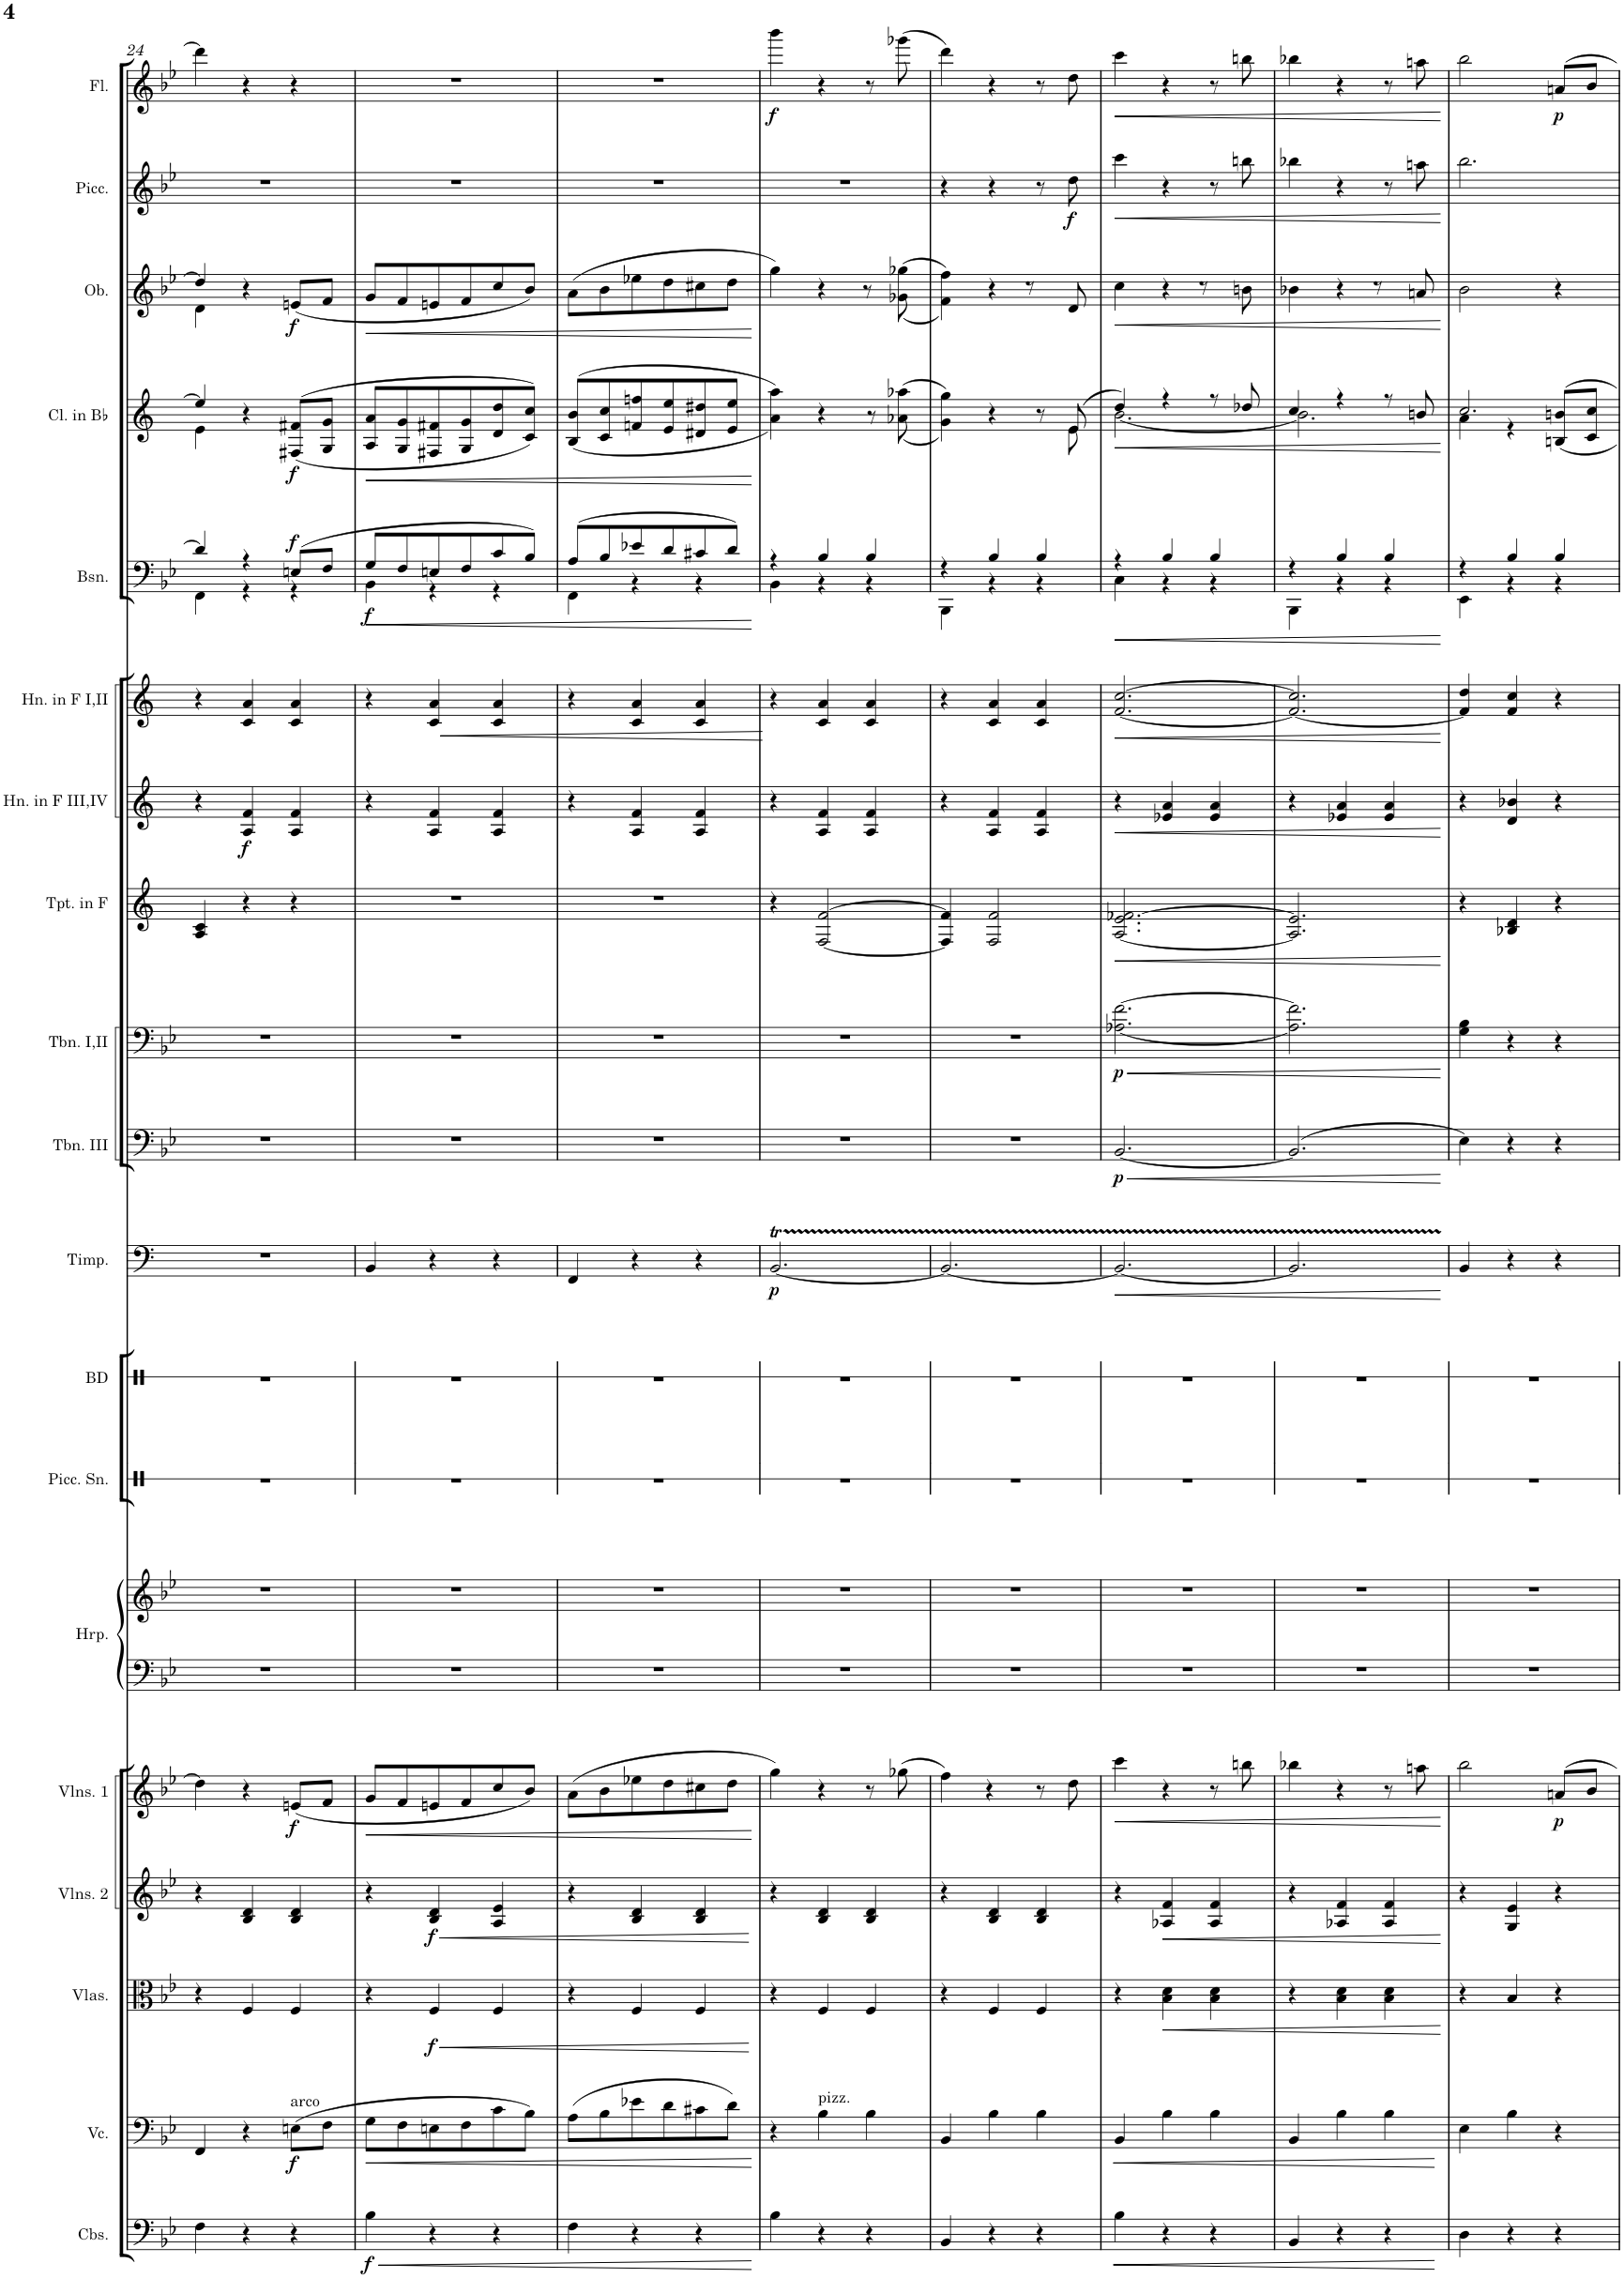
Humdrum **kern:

**kern	**dynam	**kern	**dynam	**kern	**dynam	**kern	**dynam	**kern	**dynam	**kern	**kern	**kern	**kern	**kern	**dynam	**kern	**dynam	**kern	**dynam	**kern	**dynam	**kern	**dynam	**kern	**dynam	**kern	**dynam	**kern	**dynam	**kern	**dynam	**kern	**dynam	**kern	**dynam
*part19	*part19	*part18	*part18	*part17	*part17	*part16	*part16	*part15	*part15	*part14	*part14	*part13	*part12	*part11	*part11	*part10	*part10	*part9	*part9	*part8	*part8	*part7	*part7	*part6	*part6	*part5	*part5	*part4	*part4	*part3	*part3	*part2	*part2	*part1	*part1
*staff20	*staff20	*staff19	*staff19	*staff18	*staff18	*staff17	*staff17	*staff16	*staff16	*staff15	*staff14	*staff13	*staff12	*staff11	*staff11	*staff10	*staff10	*staff9	*staff9	*staff8	*staff8	*staff7	*staff7	*staff6	*staff6	*staff5	*staff5	*staff4	*staff4	*staff3	*staff3	*staff2	*staff2	*staff1	*staff1
*I"Contrabasses	*	*I"Violoncello	*	*I"Violas	*	*I"Violins 2	*	*I"Violins 1	*	*I"Harp	*	*I"Piccolo Snare	*I"Bass Drum	*I"Timpani	*	*I"Trombone III	*	*I"Trombone I,II	*	*I"Trumpet in F	*	*I"Horn in F III, IV	*	*I"Horn in F I, II	*	*I"Bassoon	*	*I"Clarinet in Bb	*	*I"Oboe	*	*I"Piccolo	*	*I"Flute	*
*I'Cbs.	*	*I'Vc.	*	*I'Vlas.	*	*I'Vlns. 2	*	*I'Vlns. 1	*	*I'Hrp.	*	*I'Picc. Sn.	*I'BD	*I'Timp.	*	*I'Tbn. III	*	*I'Tbn. I,II	*	*I'Tpt. in F	*	*I'Hn. in F III,IV	*	*I'Hn. in F I,II	*	*I'Bsn.	*	*I'Cl. in Bb	*	*I'Ob.	*	*I'Picc.	*	*I'Fl.	*
!!LO:PB:g=z
*clefF4	*	*clefF4	*	*clefC3	*	*clefG2	*	*clefG2	*	*clefF4	*clefG2	*clefX	*clefX	*clefF4	*	*clefF4	*	*clefF4	*	*clefG2	*	*clefG2	*	*clefG2	*	*clefF4	*	*clefG2	*	*clefG2	*	*clefG2	*	*clefG2	*
*Trd7c12	*	*	*	*	*	*	*	*	*	*	*	*	*	*	*	*	*	*	*	*Trd-3c-5	*	*Trd4c7	*	*Trd4c7	*	*	*	*Trd1c2	*	*	*	*Trd-7c-12	*	*	*
*k[b-e-]	*	*k[b-e-]	*	*k[b-e-]	*	*k[b-e-]	*	*k[b-e-]	*	*k[b-e-]	*k[b-e-]	*k[]	*k[]	*k[]	*	*k[b-e-]	*	*k[b-e-]	*	*k[]	*	*k[]	*	*k[]	*	*k[b-e-]	*	*k[]	*	*k[b-e-]	*	*k[b-e-]	*	*k[b-e-]	*
*M3/4	*	*M3/4	*	*M3/4	*	*M3/4	*	*M3/4	*	*M3/4	*M3/4	*M3/4	*M3/4	*M3/4	*	*M3/4	*	*M3/4	*	*M3/4	*	*M3/4	*	*M3/4	*	*M3/4	*	*M3/4	*	*M3/4	*	*M3/4	*	*M3/4	*
=24	=24	=24	=24	=24	=24	=24	=24	=24	=24	=24	=24	=24	=24	=24	=24	=24	=24	=24	=24	=24	=24	=24	=24	=24	=24	=24	=24	=24	=24	=24	=24	=24	=24	=24	=24
*	*	*	*	*	*	*	*	*	*	*	*	*	*	*	*	*	*	*	*	*	*	*	*	*	*	*^	*	*^	*	*^	*	*	*	*	*
4F\	.	4FF/	.	4r	.	4r	.	4dd\]	.	2.r	2.r	2.r	2.r	2.r	.	2.r	.	2.r	.	4A/ 4c/	.	4r	.	4r	.	4d/]	4FF\	.	4e\	4ee/]	.	4d\	4dd/]	.	2.r	.	4ddd\]	.
!	!	!	!	!	!	!	!	!	!	!	!	!	!	!	!	!	!	!	!	!	!	!	!LO:DY:b	!	!	!	!	!	!	!	!	!	!	!	!	!	!	!
4r	.	4r	.	4F/	.	4B-/ 4d/	.	4r	.	.	.	.	.	.	.	.	.	.	.	4r	.	4A/ 4f/	f	4c/ 4a/	.	4r	4r	.	4r	2ryy	.	4r	2ryy	.	.	.	4r	.
!	!	!LO:TX:a:t=arco	!	!	!	!	!	!	!	!	!	!	!	!	!	!	!	!	!	!	!	!	!	!	!	!	!	!	!	!	!	!	!	!	!	!	!	!
!	!	!	!LO:DY:b	!	!	!	!	!	!LO:DY:b	!	!	!	!	!	!	!	!	!	!	!	!	!	!	!	!	!	!	!LO:DY:a	!	!	!LO:DY:b	!	!	!LO:DY:b	!	!	!	!
4r	.	(8En\L	f	4F/	.	4B-/ 4d/	.	(8en/L	f	.	.	.	.	.	.	.	.	.	.	4r	.	4A/ 4f/	.	4c/ 4a/	.	(>8En/L	4r	f	(>(8F#X/ 8f#X/L	.	f	(<8en/L	.	f	.	.	4r	.
.	.	8F\J	.	.	.	.	.	8f/J	.	.	.	.	.	.	.	.	.	.	.	.	.	.	.	.	.	8F/J	.	.	8G/ 8g/J	.	.	8f/J	.	.	.	.	.	.
*	*	*	*	*	*	*	*	*	*	*	*	*	*	*	*	*	*	*	*	*	*	*	*	*	*	*	*	*	*v	*v	*	*	*	*	*	*	*	*
*	*	*	*	*	*	*	*	*	*	*	*	*	*	*	*	*	*	*	*	*	*	*	*	*	*	*	*	*	*	*	*v	*v	*	*	*	*	*
=25	=25	=25	=25	=25	=25	=25	=25	=25	=25	=25	=25	=25	=25	=25	=25	=25	=25	=25	=25	=25	=25	=25	=25	=25	=25	=25	=25	=25	=25	=25	=25	=25	=25	=25	=25	=25
!	!LO:HP:b	!	!LO:HP:b	!	!	!	!	!	!LO:HP:b	!	!	!	!	!	!	!	!	!	!	!	!	!	!	!	!	!	!	!LO:HP:b	!	!LO:HP:b	!	!LO:HP:b	!	!	!	!
!	!LO:DY:n=1:b	!	!	!	!	!	!	!	!	!	!	!	!	!	!	!	!	!	!	!	!	!	!	!	!	!	!	!LO:DY:n=1:b	!	!	!	!	!	!	!	!
4B-\	< f	8G\L	<	4r	.	4r	.	8g/L	<	2.r	2.r	2.r	2.r	4BB/	.	2.r	.	2.r	.	2.r	.	4r	.	4r	.	8G/L	4BB-\	< f	8A/ 8a/L	<	8g/L	<	2.r	.	2.r	.
.	.	8F\	.	.	.	.	.	8f/	.	.	.	.	.	.	.	.	.	.	.	.	.	.	.	.	.	8F/	.	.	8G/ 8g/	.	8f/	.	.	.	.	.
!	!	!	!	!	!LO:HP:b	!	!LO:HP:b	!	!	!	!	!	!	!	!	!	!	!	!	!	!	!	!	!	!LO:HP:b	!	!	!	!	!	!	!	!	!	!	!
!	!	!	!	!	!LO:DY:n=1:b	!	!LO:DY:n=1:b	!	!	!	!	!	!	!	!	!	!	!	!	!	!	!	!	!	!	!	!	!	!	!	!	!	!	!	!	!
4r	.	8En\	.	4F/	< f	4B-/ 4d/	< f	8en/	.	.	.	.	.	4r	.	.	.	.	.	.	.	4A/ 4f/	.	4c/ 4a/	<	8En/	4r	.	8F#X/ 8f#X/	.	8en/	.	.	.	.	.
.	.	8F\	.	.	.	.	.	8f/	.	.	.	.	.	.	.	.	.	.	.	.	.	.	.	.	.	8F/	.	.	8G/ 8g/	.	8f/	.	.	.	.	.
4r	.	8c\	.	4F/	.	4A/ 4e-/	.	8cc/	.	.	.	.	.	4r	.	.	.	.	.	.	.	4A/ 4f/	.	4c/ 4a/	.	8c/	4r	.	8d/ 8dd/	.	8cc/	.	.	.	.	.
.	.	8B-\J)	.	.	.	.	.	8b-/J)	.	.	.	.	.	.	.	.	.	.	.	.	.	.	.	.	.	8B-/J)	.	.	8c/ 8cc/J))	.	8b-/J)	.	.	.	.	.
=26	=26	=26	=26	=26	=26	=26	=26	=26	=26	=26	=26	=26	=26	=26	=26	=26	=26	=26	=26	=26	=26	=26	=26	=26	=26	=26	=26	=26	=26	=26	=26	=26	=26	=26	=26	=26
4F\	.	(8A\L	.	4r	.	4r	.	(8a\L	.	2.r	2.r	2.r	2.r	4FF/	.	2.r	.	2.r	.	2.r	.	4r	.	4r	.	(8A/L	4FF\	.	((<8B/ 8b/L	.	(8a\L	.	2.r	.	2.r	.
.	.	8B-\	.	.	.	.	.	8b-\	.	.	.	.	.	.	.	.	.	.	.	.	.	.	.	.	.	8B-/	.	.	8c/ 8cc/	.	8b-\	.	.	.	.	.
4r	.	8e-X\	.	4F/	.	4B-/ 4d/	.	8ee-X\	.	.	.	.	.	4r	.	.	.	.	.	.	.	4A/ 4f/	.	4c/ 4a/	.	8e-X/	4r	.	8fn/ 8ffn/	.	8ee-X\	.	.	.	.	.
.	.	8d\	.	.	.	.	.	8dd\	.	.	.	.	.	.	.	.	.	.	.	.	.	.	.	.	.	8d/	.	.	8e/ 8ee/	.	8dd\	.	.	.	.	.
4r	.	8c#X\	.	4F/	.	4B-/ 4d/	.	8cc#X\	.	.	.	.	.	4r	.	.	.	.	.	.	.	4A/ 4f/	.	4c/ 4a/	.	8c#X/	4r	.	8d#X/ 8dd#X/	.	8cc#X\	.	.	.	.	.
.	.	8d\J)	.	.	.	.	.	8dd\J	.	.	.	.	.	.	.	.	.	.	.	.	.	.	.	.	.	8d/J)	.	.	8e/ 8ee/J	.	8dd\J	.	.	.	.	.
*	*	*	*	*	*	*	*	*	*	*	*	*	*	*	*	*	*	*	*	*	*	*	*	*	*	*v	*v	*	*	*	*	*	*	*	*	*
.	[	.	[	.	[	.	[	.	[	.	.	.	.	.	.	.	.	.	.	.	.	.	.	.	[	.	[	.	[	.	[	.	.	.	.
=27	=27	=27	=27	=27	=27	=27	=27	=27	=27	=27	=27	=27	=27	=27	=27	=27	=27	=27	=27	=27	=27	=27	=27	=27	=27	=27	=27	=27	=27	=27	=27	=27	=27	=27	=27
*	*	*	*	*	*	*	*	*	*	*	*	*	*	*	*	*	*	*	*	*	*	*	*	*	*	*^	*	*	*	*	*	*	*	*	*
!	!	!	!	!	!	!	!	!	!	!	!	!	!	!	!LO:DY:b	!	!	!	!	!	!	!	!	!	!	!	!	!	!	!	!	!	!	!	!	!LO:DY:b
4B-\	.	4r	.	4r	.	4r	.	4gg\)	.	2.r	2.r	2.r	2.r	[2.BBt/	p	2.r	.	2.r	.	4r	.	4r	.	4r	.	4r	4BB-\	.	4a\ 4aa\))	.	4gg\)	.	2.r	.	4bbb-\	f
!	!	!LO:TX:a:t=pizz.	!	!	!	!	!	!	!	!	!	!	!	!	!	!	!	!	!	!	!	!	!	!	!	!	!	!	!	!	!	!	!	!	!	!
4r	.	4B-\	.	4F/	.	4B-/ 4d/	.	4r	.	.	.	.	.	.	.	.	.	.	.	[2F/ [2f/	.	4A/ 4f/	.	4c/ 4a/	.	4B-/	4r	.	4r	.	4r	.	.	.	4r	.
4r	.	4B-\	.	4F/	.	4B-/ 4d/	.	8r	.	.	.	.	.	.	.	.	.	.	.	.	.	4A/ 4f/	.	4c/ 4a/	.	4B-/	4r	.	8r	.	8r	.	.	.	8r	.
.	.	.	.	.	.	.	.	(8gg-X\	.	.	.	.	.	.	.	.	.	.	.	.	.	.	.	.	.	.	.	.	(<(>8a-X\ 8aa-X\	.	((<8g-X\ 8gg-X\	.	.	.	(8ggg-X\	.
=28	=28	=28	=28	=28	=28	=28	=28	=28	=28	=28	=28	=28	=28	=28	=28	=28	=28	=28	=28	=28	=28	=28	=28	=28	=28	=28	=28	=28	=28	=28	=28	=28	=28	=28	=28	=28
*	*	*	*	*	*	*	*	*	*	*	*	*	*	*	*	*	*	*	*	*	*	*	*	*	*	*	*	*	*^	*	*	*	*	*	*	*
4BB-/	.	4BB-/	.	4r	.	4r	.	4ff\)	.	2.r	2.r	2.r	2.r	2.BB/_	.	2.r	.	2.r	.	4F/] 4f/]	.	4r	.	4r	.	4r	4BBB-\	.	4g\ 4gg\))	8ryy	.	4f\ 4ff\))	.	4r	.	4ddd\)	.
*	*	*	*	*	*	*	*	*	*	*	*	*	*	*	*	*	*	*	*	*	*	*	*	*	*	*	*	*	*v	*v	*	*	*	*	*	*	*
4r	.	4B-\	.	4F/	.	4B-/ 4d/	.	4r	.	.	.	.	.	.	.	.	.	.	.	2F/ 2f/	.	4A/ 4f/	.	4c/ 4a/	.	4B-/	4r	.	4r	.	4r	.	4r	.	4r	.
4r	.	4B-\	.	4F/	.	4B-/ 4d/	.	8r	.	.	.	.	.	.	.	.	.	.	.	.	.	4A/ 4f/	.	4c/ 4a/	.	4B-/	4r	.	8r	.	8rcc	.	8r	.	8r	.
*	*	*	*	*	*	*	*	*	*	*	*	*	*	*	*	*	*	*	*	*	*	*	*	*	*	*	*	*	*^	*	*	*	*	*	*	*
!	!	!	!	!	!	!	!	!	!	!	!	!	!	!	!	!	!	!	!	!	!	!	!	!	!	!	!	!	!	!	!	!	!	!	!LO:DY:b	!	!
.	.	.	.	.	.	.	.	8dd\	.	.	.	.	.	.	.	.	.	.	.	.	.	.	.	.	.	.	.	.	8e\	(>8e/	.	8d/	.	8dd\	f	8dd\	.
=29	=29	=29	=29	=29	=29	=29	=29	=29	=29	=29	=29	=29	=29	=29	=29	=29	=29	=29	=29	=29	=29	=29	=29	=29	=29	=29	=29	=29	=29	=29	=29	=29	=29	=29	=29	=29	=29
!	!LO:HP:b	!	!LO:HP:b	!	!	!	!	!	!LO:HP:b	!	!	!	!	!	!LO:HP:b	!	!LO:HP:b	!	!LO:HP:b	!	!LO:HP:b	!	!LO:HP:b	!	!LO:HP:b	!	!	!LO:HP:b	!	!	!LO:HP:b	!	!LO:HP:b	!	!LO:HP:b	!	!LO:HP:b
!	!	!	!	!	!	!	!	!	!	!	!	!	!	!	!	!	!LO:DY:n=1:b	!	!LO:DY:n=1:b	!	!	!	!	!	!	!	!	!	!	!	!	!	!	!	!	!	!
4B-\	<	4BB-/	<	4r	.	4r	.	4ccc\	<	2.r	2.r	2.r	2.r	2.BB/_	<	[2.BB-/	< p	[2.A-X\ [2.f\	< p	[2.A/ [2.e/ 2.f-X/	<	4r	<	[2.f/ [2.cc/	<	4r	4C\	<	4dd/)	[2.b\	<	4cc\	<	4ccc\	<	4ccc\	<
!	!	!	!	!	!LO:HP:b	!	!LO:HP:b	!	!	!	!	!	!	!	!	!	!	!	!	!	!	!	!	!	!	!	!	!	!	!	!	!	!	!	!	!	!
4r	.	4B-\	.	4B-\ 4d\	<	4A-X/ 4f/	<	4r	.	.	.	.	.	.	.	.	.	.	.	.	.	4e-X/ 4a/	.	.	.	4B-/	4r	.	4r	.	.	4r	.	4r	.	4r	.
4r	.	4B-\	.	4B-\ 4d\	.	4A-/ 4f/	.	8r	.	.	.	.	.	.	.	.	.	.	.	.	.	4e-/ 4a/	.	.	.	4B-/	4r	.	8r	.	.	8rcc	.	8r	.	8r	.
.	.	.	.	.	.	.	.	8bbn\	.	.	.	.	.	.	.	.	.	.	.	.	.	.	.	.	.	.	.	.	8dd-X/	.	.	8bn\	.	8bbn\	.	8bbn\	.
=30	=30	=30	=30	=30	=30	=30	=30	=30	=30	=30	=30	=30	=30	=30	=30	=30	=30	=30	=30	=30	=30	=30	=30	=30	=30	=30	=30	=30	=30	=30	=30	=30	=30	=30	=30	=30	=30
4BB-/	.	4BB-/	.	4r	.	4r	.	4bb-X\	.	2.r	2.r	2.r	2.r	2.BBTTT/]	.	(2.BB-/]	.	2.A-\] 2.f\]	.	2.A/] 2.e/]	.	4r	.	2.f/_ 2.cc/]	.	4r	4BBB-\	.	4cc/	2.b\]	.	4b-X\	.	4bb-X\	.	4bb-X\	.
4r	.	4B-\	.	4B-\ 4d\	.	4A-X/ 4f/	.	4r	.	.	.	.	.	.	.	.	.	.	.	.	.	4e-X/ 4a/	.	.	.	4B-/	4r	.	4r	.	.	4r	.	4r	.	4r	.
4r	.	4B-\	.	4B-\ 4d\	.	4A-/ 4f/	.	8r	.	.	.	.	.	.	.	.	.	.	.	.	.	4e-/ 4a/	.	.	.	4B-/	4r	.	8r	.	.	8rcc	.	8r	.	8r	.
.	.	.	.	.	.	.	.	8aan\	.	.	.	.	.	.	.	.	.	.	.	.	.	.	.	.	.	.	.	.	8bn/	.	.	8an/	.	8aan\	.	8aan\	.
*	*	*	*	*	*	*	*	*	*	*	*	*	*	*	*	*	*	*	*	*	*	*	*	*	*	*v	*v	*	*	*	*	*	*	*	*	*	*
*	*	*	*	*	*	*	*	*	*	*	*	*	*	*	*	*	*	*	*	*	*	*	*	*	*	*	*	*v	*v	*	*	*	*	*	*	*
.	[	.	[	.	[	.	[	.	[	.	.	.	.	.	[	.	[	.	[	.	[	.	[	.	[	.	[	.	[	.	[	.	[	.	[
=31	=31	=31	=31	=31	=31	=31	=31	=31	=31	=31	=31	=31	=31	=31	=31	=31	=31	=31	=31	=31	=31	=31	=31	=31	=31	=31	=31	=31	=31	=31	=31	=31	=31	=31	=31
*	*	*	*	*	*	*	*	*	*	*	*	*	*	*	*	*	*	*	*	*	*	*	*	*	*	*^	*	*^	*	*	*	*	*	*	*
4D\	.	4E-\	.	4r	.	4r	.	2bb-\	.	2.r	2.r	2.r	2.r	4BB/	.	4E-\)	.	4G\ 4B-\	.	4r	.	4r	.	4f/] 4dd/	.	4r	4EE-\	.	2.cc/	4a\	.	2b-\	.	2.bb-\	.	2bb-\	.
4r	.	4B-\	.	4B-/	.	4G/ 4e-/	.	.	.	.	.	.	.	4r	.	4r	.	4r	.	4B-X/ 4d/	.	4d/ 4b-X/	.	4f/ 4cc/	.	4B-/	4r	.	.	4r	.	.	.	.	.	.	.
!	!	!	!	!	!	!	!	!	!LO:DY:b	!	!	!	!	!	!	!	!	!	!	!	!	!	!	!	!	!	!	!	!	!	!	!	!	!	!	!	!LO:DY:b
4r	.	4r	.	4r	.	4r	.	8an/L	p	.	.	.	.	4r	.	4r	.	4r	.	4r	.	4r	.	4r	.	4B-/	4r	.	.	8Bn/ 8bn/L	.	4r	.	.	.	8an/L	p
.	.	.	.	.	.	.	.	8b-/J	.	.	.	.	.	.	.	.	.	.	.	.	.	.	.	.	.	.	.	.	.	8c/ 8cc/J	.	.	.	.	.	8b-/J	.
*	*	*	*	*	*	*	*	*	*	*	*	*	*	*	*	*	*	*	*	*	*	*	*	*	*	*v	*v	*	*	*	*	*	*	*	*	*	*
*	*	*	*	*	*	*	*	*	*	*	*	*	*	*	*	*	*	*	*	*	*	*	*	*	*	*	*	*v	*v	*	*	*	*	*	*	*
=	=	=	=	=	=	=	=	=	=	=	=	=	=	=	=	=	=	=	=	=	=	=	=	=	=	=	=	=	=	=	=	=	=	=	=
*-	*-	*-	*-	*-	*-	*-	*-	*-	*-	*-	*-	*-	*-	*-	*-	*-	*-	*-	*-	*-	*-	*-	*-	*-	*-	*-	*-	*-	*-	*-	*-	*-	*-	*-	*-
